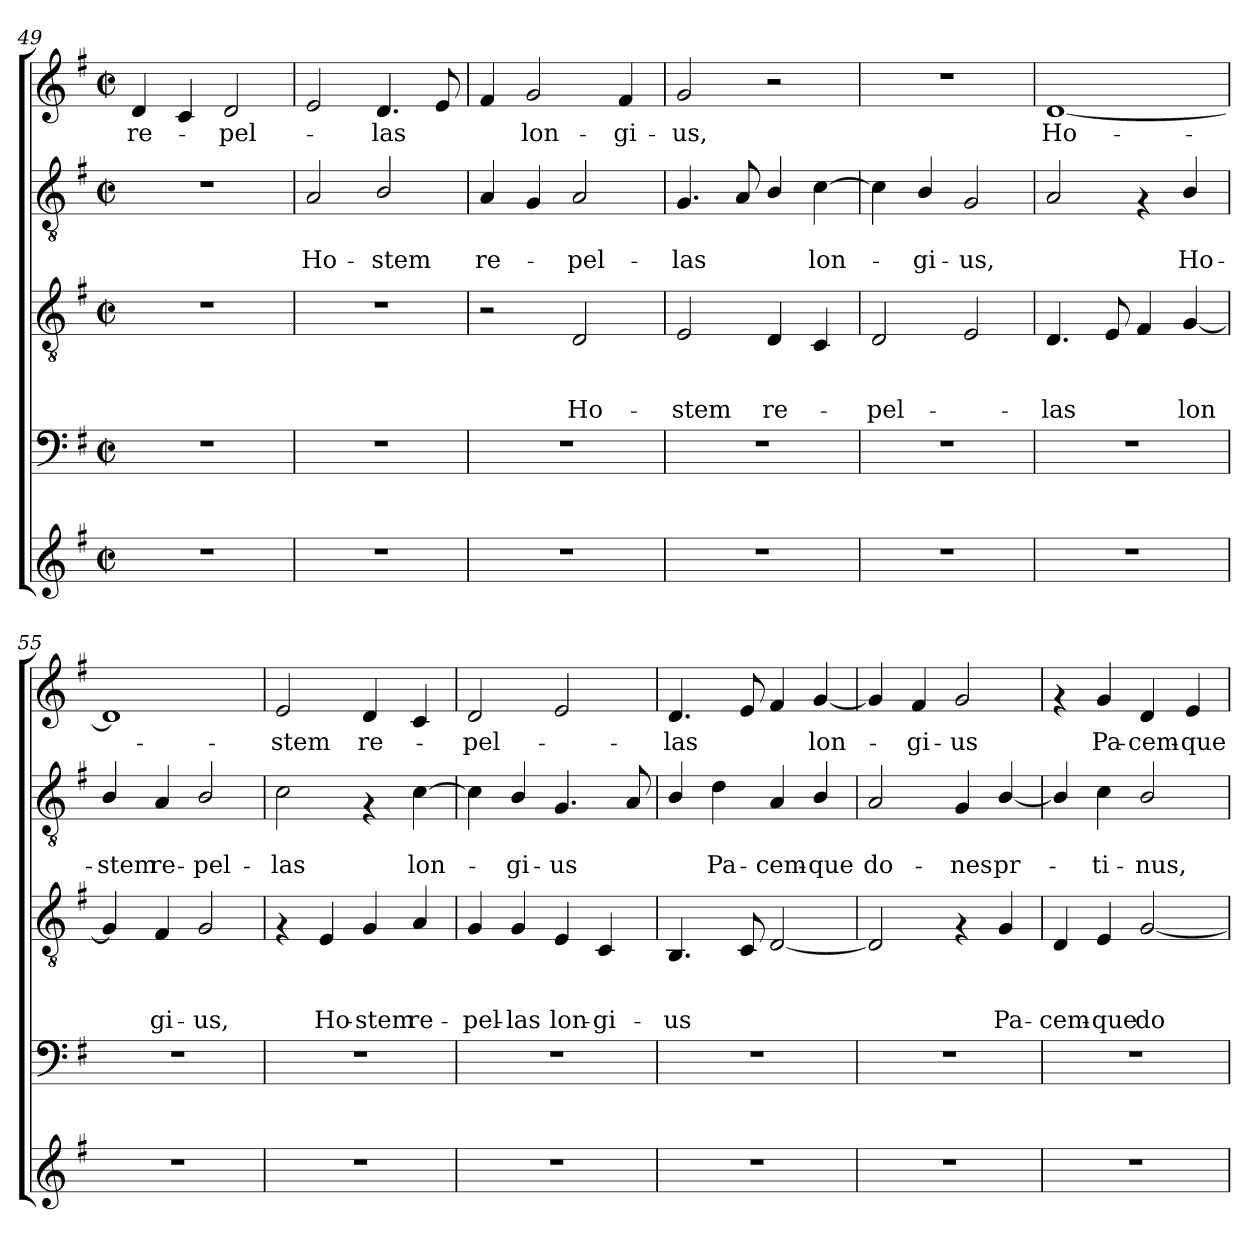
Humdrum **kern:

**kern	**kern	**kern	**text	**text	**text	**kern	**text	**text	**kern	**text
*part5	*part4	*part3	*part3	*part3	*part3	*part2	*part2	*part2	*part1	*part1
*staff5	*staff4	*staff3	*staff3	*staff3	*staff3	*staff2	*staff2	*staff2	*staff1	*staff1
*clefG2	*clefF4	*clefGv2	*	*	*	*clefGv2	*	*	*clefG2	*
*k[f#]	*k[f#]	*k[f#]	*	*	*	*k[f#]	*	*	*k[f#]	*
*G:	*G:	*G:	*	*	*	*G:	*	*	*G:	*
*M2/2	*M2/2	*M2/2	*	*	*	*M2/2	*	*	*M2/2	*
*met(c|)	*met(c|)	*met(c|)	*	*	*	*met(c|)	*	*	*met(c|)	*
=49	=49	=49	=49	=49	=49	=49	=49	=49	=49	=49
!	!	!	!	!	!	!	!	!	!	!LO:LY:b
1r	1r	1r	.	.	.	1r	.	.	4d/	re-
.	.	.	.	.	.	.	.	.	4c/	.
!	!	!	!	!	!	!	!	!	!	!LO:LY:b
.	.	.	.	.	.	.	.	.	2d/	-pel-
=50	=50	=50	=50	=50	=50	=50	=50	=50	=50	=50
!	!	!	!	!	!	!	!	!LO:LY:b	!	!
1r	1r	1r	.	.	.	2A/	.	Ho-	2e/	.
!	!	!	!	!	!	!	!	!LO:LY:b	!	!LO:LY:b
.	.	.	.	.	.	2B/	.	-stem	4.d/	-las
.	.	.	.	.	.	.	.	.	8e/	.
=51	=51	=51	=51	=51	=51	=51	=51	=51	=51	=51
!	!	!	!	!	!	!	!	!LO:LY:b	!	!
1r	1r	2r	.	.	.	4A/	.	re-	4f#/	.
!	!	!	!	!	!	!	!	!	!	!LO:LY:b
.	.	.	.	.	.	4G/	.	.	2g/	lon-
!	!	!	!	!	!LO:LY:b	!	!	!LO:LY:b	!	!
.	.	2D/	.	.	Ho-	2A/	.	-pel-	.	.
!	!	!	!	!	!	!	!	!	!	!LO:LY:b
.	.	.	.	.	.	.	.	.	4f#/	-gi-
=52	=52	=52	=52	=52	=52	=52	=52	=52	=52	=52
!	!	!	!	!	!LO:LY:b	!	!	!LO:LY:b	!	!LO:LY:b
1r	1r	2E/	.	.	-stem	4.G/	.	-las	2g/	-us,
.	.	.	.	.	.	8A/	.	.	.	.
!	!	!	!	!	!LO:LY:b	!	!	!	!	!
.	.	4D/	.	.	re-	4B/	.	.	2r	.
!	!	!	!	!	!	!	!	!LO:LY:b	!	!
.	.	4C/	.	.	.	[>4c\	.	lon-	.	.
=53	=53	=53	=53	=53	=53	=53	=53	=53	=53	=53
!	!	!	!	!	!LO:LY:b	!	!	!	!	!
1r	1r	2D/	.	.	-pel-	4c\]	.	.	1r	.
!	!	!	!	!	!	!	!	!LO:LY:b	!	!
.	.	.	.	.	.	4B/	.	-gi-	.	.
!	!	!	!	!	!	!	!	!LO:LY:b	!	!
.	.	2E/	.	.	.	2G/	.	-us,	.	.
=54	=54	=54	=54	=54	=54	=54	=54	=54	=54	=54
!	!	!	!	!	!LO:LY:b	!	!	!	!	!LO:LY:b
1r	1r	4.D/	.	.	-las	2A/	.	.	[>1d	Ho-
.	.	8E/	.	.	.	.	.	.	.	.
.	.	4F#/	.	.	.	4rF	.	.	.	.
!	!	!	!	!	!LO:LY:b	!	!	!LO:LY:b	!	!
.	.	[>4G/	.	.	lon	4B/	.	Ho-	.	.
!!LO:PB:g=z
=55	=55	=55	=55	=55	=55	=55	=55	=55	=55	=55
!	!	!	!	!	!	!	!	!LO:LY:b	!	!
1r	1r	4G/]	.	.	.	4B/	.	-stem	1d]	.
!	!	!	!	!	!LO:LY:b	!	!	!LO:LY:b	!	!
.	.	4F#/	.	.	gi-	4A/	.	re-	.	.
!	!	!	!	!	!LO:LY:b	!	!	!LO:LY:b	!	!
.	.	2G/	.	.	-us,	2B/	.	-pel-	.	.
=56	=56	=56	=56	=56	=56	=56	=56	=56	=56	=56
!	!	!	!	!	!	!	!	!LO:LY:b	!	!LO:LY:b
1r	1r	4rF	.	.	.	2c\	.	-las	2e/	-stem
!	!	!	!	!	!LO:LY:b	!	!	!	!	!
.	.	4E/	.	.	Ho-	.	.	.	.	.
!	!	!	!	!	!LO:LY:b	!	!	!	!	!LO:LY:b
.	.	4G/	.	.	-stem	4rF	.	.	4d/	re-
!	!	!	!	!	!LO:LY:b	!	!	!LO:LY:b	!	!
.	.	4A/	.	.	re-	[>4c\	.	lon-	4c/	.
=57	=57	=57	=57	=57	=57	=57	=57	=57	=57	=57
!	!	!	!	!	!LO:LY:b	!	!	!	!	!LO:LY:b
1r	1r	4G/	.	.	-pel-	4c\]	.	.	2d/	-pel-
!	!	!	!	!	!LO:LY:b	!	!	!LO:LY:b	!	!
.	.	4G/	.	.	-las	4B/	.	-gi-	.	.
!	!	!	!	!	!LO:LY:b	!	!	!LO:LY:b	!	!
.	.	4E/	.	.	lon-	4.G/	.	-us	2e/	.
!	!	!	!	!	!LO:LY:b	!	!	!	!	!
.	.	4C/	.	.	-gi-	.	.	.	.	.
.	.	.	.	.	.	8A/	.	.	.	.
=58	=58	=58	=58	=58	=58	=58	=58	=58	=58	=58
!	!	!	!	!	!LO:LY:b	!	!	!	!	!LO:LY:b
1r	1r	4.BB/	.	.	-us	4B/	.	.	4.d/	-las
!	!	!	!	!	!	!	!	!LO:LY:b	!	!
.	.	.	.	.	.	4d\	.	Pa-	.	.
.	.	8C/	.	.	.	.	.	.	8e/	.
!	!	!	!	!	!	!	!	!LO:LY:b	!	!
.	.	[<2D/	.	.	.	4A/	.	-cem-	4f#/	.
!	!	!	!	!	!	!	!	!LO:LY:b	!	!LO:LY:b
.	.	.	.	.	.	4B/	.	-que	[<4g/	lon-
!!LO:LB:g=z
=59	=59	=59	=59	=59	=59	=59	=59	=59	=59	=59
!	!	!	!	!	!	!	!	!LO:LY:b	!	!
1r	1r	2D/]	.	.	.	2A/	.	do-	4g/]	.
!	!	!	!	!	!	!	!	!	!	!LO:LY:b
.	.	.	.	.	.	.	.	.	4f#/	-gi-
!	!	!	!	!	!	!	!	!LO:LY:b	!	!LO:LY:b
.	.	4rF	.	.	.	4G/	.	-nes	2g/	-us
!	!	!	!	!	!LO:LY:b	!	!	!LO:LY:b	!	!
.	.	4G/	.	.	Pa-	[<4B/	.	pr-	.	.
=60	=60	=60	=60	=60	=60	=60	=60	=60	=60	=60
!	!	!	!	!	!LO:LY:b	!	!	!	!	!
1r	1r	4D/	.	.	-cem-	4B/]	.	.	4rf	.
!	!	!	!	!	!LO:LY:b	!	!	!LO:LY:b	!	!LO:LY:b
.	.	4E/	.	.	-que	4c\	.	-ti-	4g/	Pa-
!	!	!	!	!	!LO:LY:b	!	!	!LO:LY:b	!	!LO:LY:b
.	.	[<2G/	.	.	do-	2B/	.	-nus,	4d/	-cem-
!	!	!	!	!	!	!	!	!	!	!LO:LY:b
.	.	.	.	.	.	.	.	.	4e/	-que
=	=	=	=	=	=	=	=	=	=	=
*-	*-	*-	*-	*-	*-	*-	*-	*-	*-	*-
